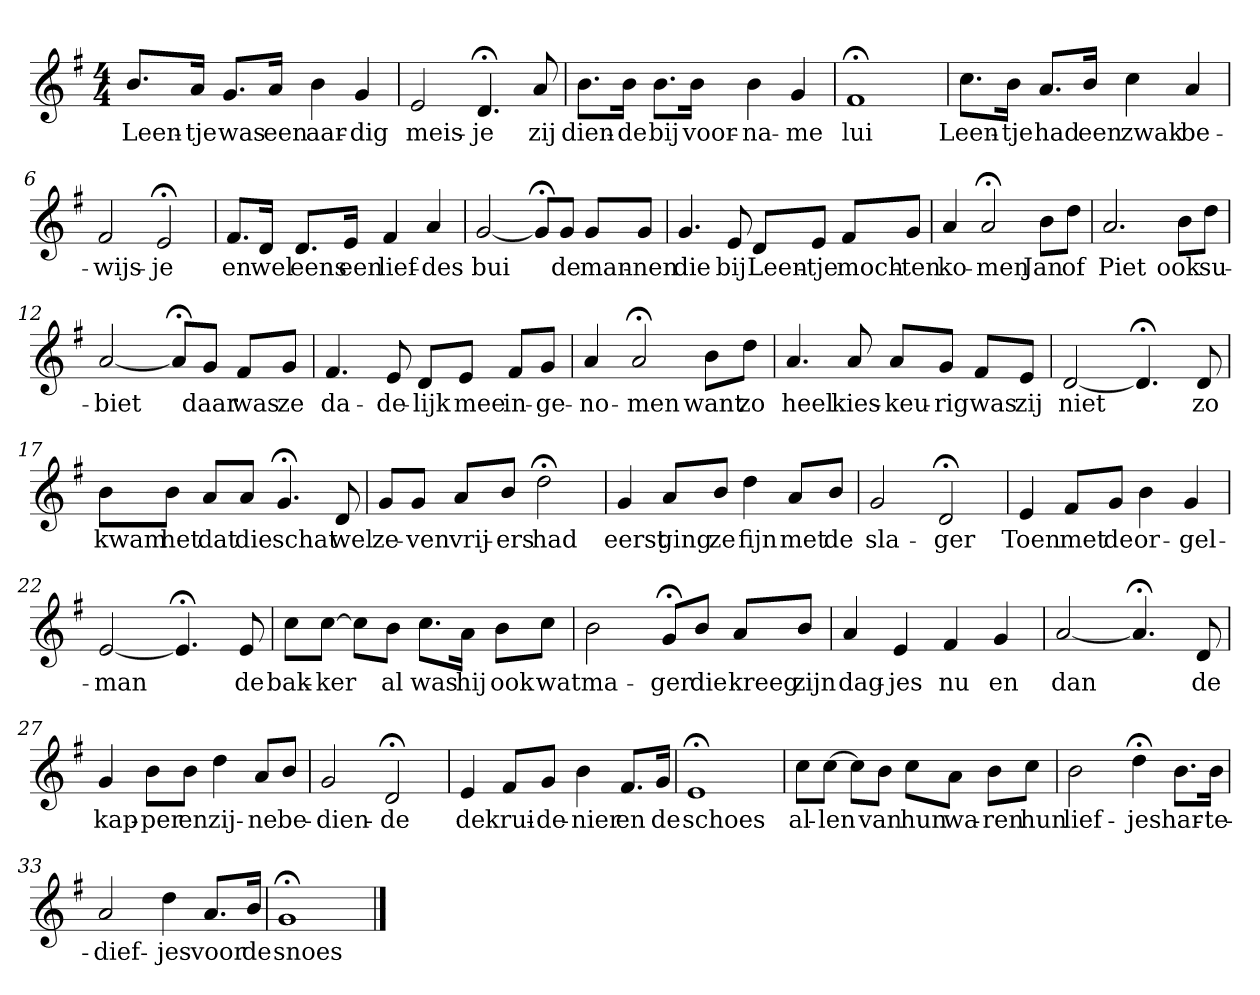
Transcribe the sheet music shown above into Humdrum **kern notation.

**kern	**text
*part1	*part1
*staff1	*staff1
*k[f#]	*
*G:	*
*M4/4	*
*MM120	*
=1	=1
8.bL	Leen-
16aJk	-tje
8.gL	was
16aJk	een
4b	aar-
4g	-dig
=2	=2
2e	meis-
4.d;<	-je
8a	zij
=3	=3
8.bL	dien-
16bJk	-de
8.bL	bij
16bJk	voor-
4b	-na-
4g	-me
=4	=4
1f#;<	lui
=5	=5
8.ccL	Leen-
16bJk	-tje
8.aL	had
16bJk	een
4cc	zwak
4a	be-
=6	=6
2f#	-wijs-
2e;<	-je
=7	=7
8.f#L	en
16dJk	wel
8.dL	eens
16eJk	een
4f#	lief-
4a	-des
=8	=8
[2g	bui
8g;<L]	.
8gJ	de
8gL	man-
8gJ	-nen
=9	=9
4.g	die
8e	bij
8dL	Leen-
8eJ	-tje
8f#L	moch-
8gJ	-ten
=10	=10
4a	ko-
2a;<	-men
8bL	Jan
8ddJ	of
=11	=11
2.a	Piet
8bL	ook
8ddJ	su-
=12	=12
[2a	-biet
8a;<L]	.
8gJ	daar
8f#L	was
8gJ	ze
=13	=13
4.f#	da-
8e	-de-
8dL	-lijk
8eJ	mee
8f#L	in-
8gJ	-ge-
=14	=14
4a	-no-
2a;<	-men
8bL	want
8ddJ	zo
=15	=15
4.a	heel
8a	kies-
8aL	-keu-
8gJ	-rig
8f#L	was
8eJ	zij
=16	=16
[2d	niet
4.d;<]	.
8d	zo
=17	=17
8bL	kwam
8bJ	het
8aL	dat
8aJ	die
4.g;<	schat
8d	wel
=18	=18
8gL	ze-
8gJ	-ven
8aL	vrij-
8bJ	-ers
2dd;<	had
=19	=19
4g	eerst
8aL	ging
8bJ	ze
4dd	fijn
8aL	met
8bJ	de
=20	=20
2g	sla-
2d;<	-ger
=21	=21
4e	Toen
8f#L	met
8gJ	de
4b	or-
4g	-gel-
=22	=22
[2e	-man
4.e;<]	.
8e	de
=23	=23
8ccL	bak-
[8ccJ	-ker
8ccL]	.
8bJ	al
8.ccL	was
16aJk	hij
8bL	ook
8ccJ	wat
=24	=24
2b	ma-
8g;<L	-ger
8bJ	die
8aL	kreeg
8bJ	zijn
=25	=25
4a	dag-
4e	-jes
4f#	nu
4g	en
=26	=26
[2a	dan
4.a;<]	.
8d	de
=27	=27
4g	kap-
8bL	-per
8bJ	en
4dd	zij-
8aL	-ne
8bJ	be-
=28	=28
2g	-dien-
2d;<	-de
=29	=29
4e	de
8f#L	krui-
8gJ	-de-
4b	-nier
8.f#L	en
16gJk	de
=30	=30
1e;<	schoes
=31	=31
8ccL	al-
[8ccJ	-len
8ccL]	.
8bJ	van
8ccL	hun
8aJ	wa-
8bL	-ren
8ccJ	hun
=32	=32
2b	lief-
4dd;<	-jes
8.bL	har-
16bJk	-te-
=33	=33
2a	-dief-
4dd	-jes
8.aL	voor
16bJk	de
=34	=34
1g;<	snoes
==	==
*-	*-
